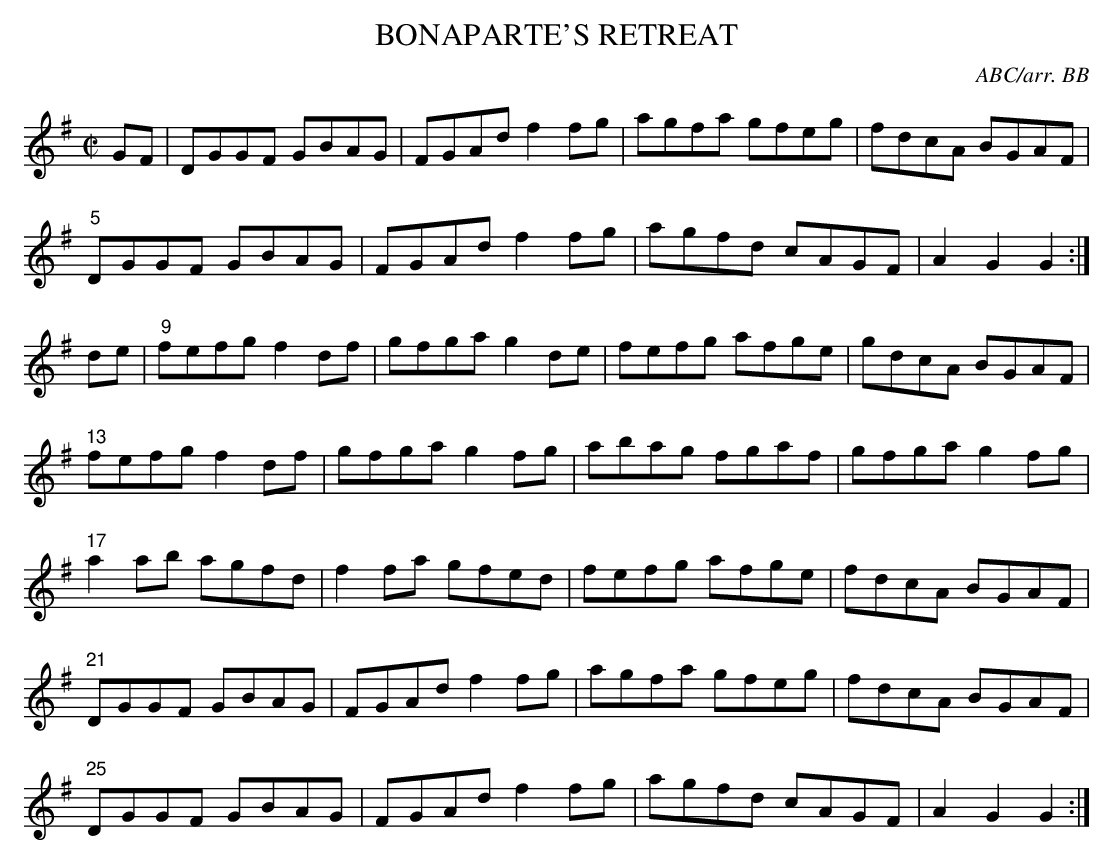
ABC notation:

X:1
T:BONAPARTE'S RETREAT
Y:"set dance"
C:ABC/arr. BB
L:1/8
M:C|
K:G
GF|DGGF GBAG|FGAd f2fg|agfa gfeg|fdcA BGAF|
"5"DGGF GBAG|FGAd f2fg|agfd cAGF|A2G2G2:|
de|"9"fefg f2df|gfga g2de|fefg afge|gdcA BGAF|
"13"fefg f2df|gfga g2fg|abag fgaf|gfga g2fg|
"17"a2ab agfd|f2fa gfed|fefg afge|fdcA BGAF|
"21"DGGF GBAG|FGAd f2fg|agfa gfeg|fdcA BGAF|
"25"DGGF GBAG|FGAd f2fg|agfd cAGF|A2G2G2:|
